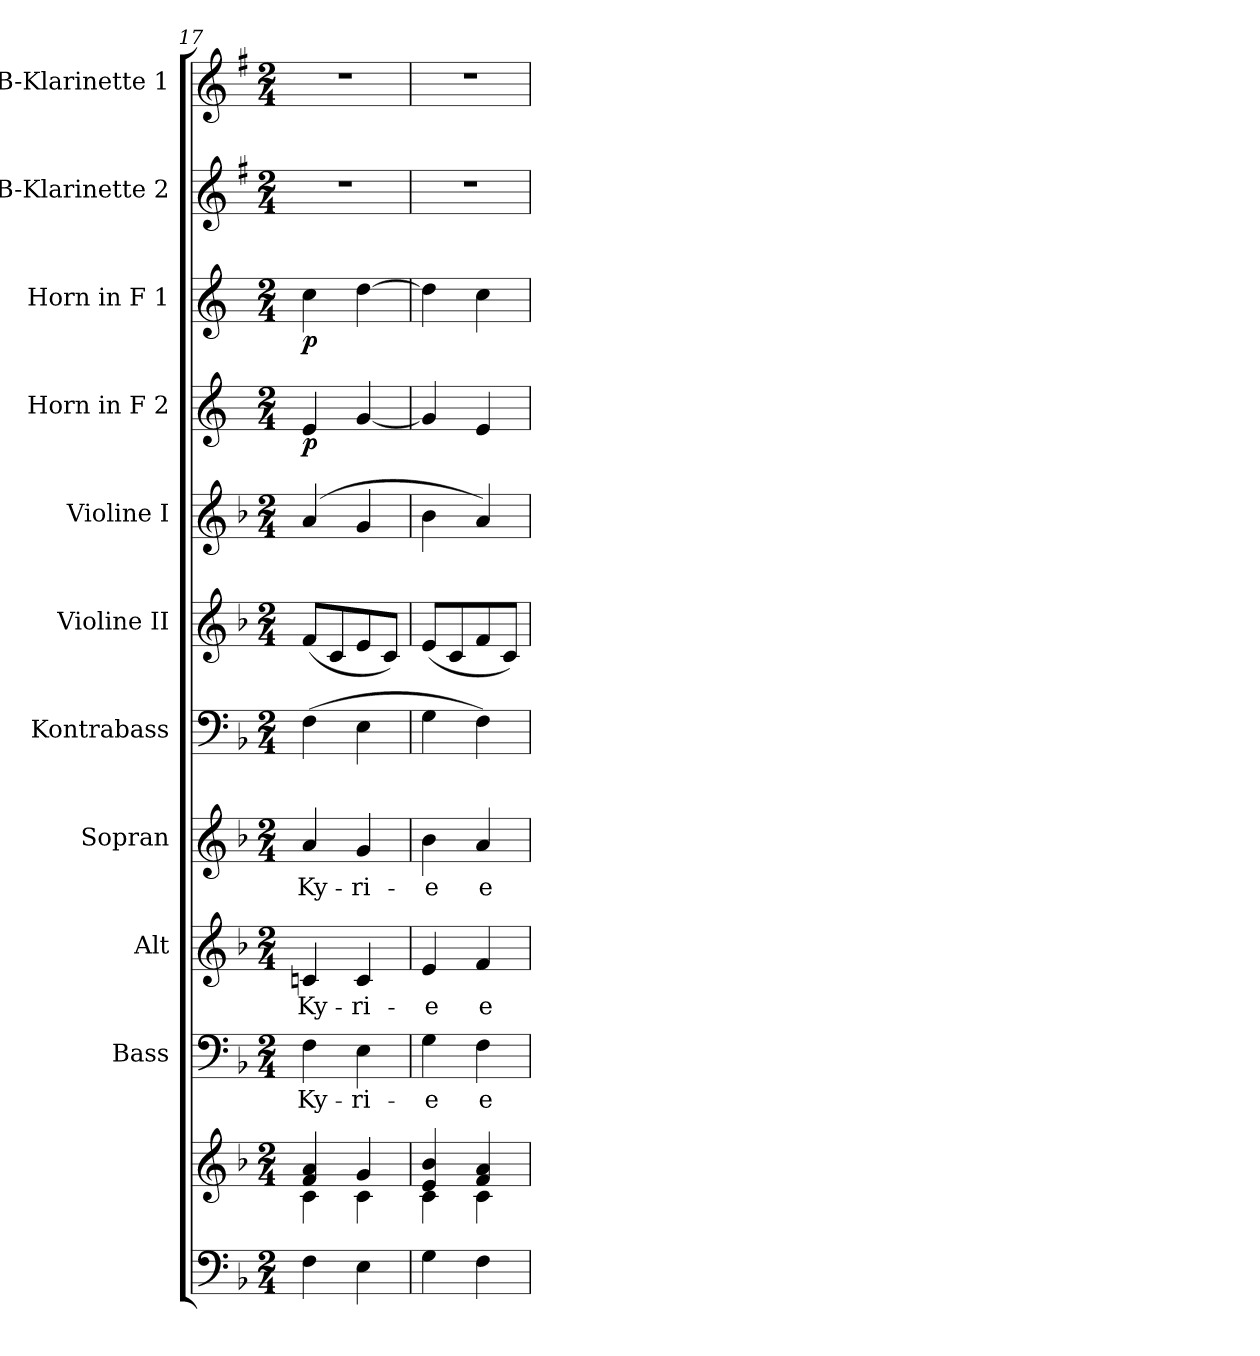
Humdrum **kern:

**kern	**kern	**kern	**text	**kern	**text	**kern	**text	**kern	**kern	**kern	**kern	**dynam	**kern	**dynam	**kern	**kern
*part11	*part11	*part10	*part10	*part9	*part9	*part8	*part8	*part7	*part6	*part5	*part4	*part4	*part3	*part3	*part2	*part1
*staff12	*staff11	*staff10	*staff10	*staff9	*staff9	*staff8	*staff8	*staff7	*staff6	*staff5	*staff4	*staff4	*staff3	*staff3	*staff2	*staff1
*	*	*I"Bass	*	*I"Alt	*	*I"Sopran	*	*I"Kontrabass	*I"Violine II	*I"Violine I	*I"Horn in F 2	*	*I"Horn in F 1	*	*I"B-Klarinette 2	*I"B-Klarinette 1
*	*	*I'B.	*	*I'A.	*	*I'S.	*	*I'Kb.	*I'Vl. II	*I'Vl. I	*	*	*	*	*I'B Kl. 2	*I'B Kl. 1
*clefF4	*clefG2	*clefF4	*	*clefG2	*	*clefG2	*	*clefF4	*clefG2	*clefG2	*clefG2	*	*clefG2	*	*clefG2	*clefG2
*	*	*	*	*	*	*	*	*ITrd7c12	*	*	*ITrd4c7	*	*ITrd4c7	*	*ITrd1c2	*ITrd1c2
*k[b-]	*k[b-]	*k[b-]	*	*k[b-]	*	*k[b-]	*	*k[b-]	*k[b-]	*k[b-]	*k[b-]	*	*k[b-]	*	*k[b-]	*k[b-]
*F:	*F:	*F:	*	*F:	*	*F:	*	*F:	*F:	*F:	*F:	*	*F:	*	*F:	*F:
*M2/4	*M2/4	*M2/4	*	*M2/4	*	*M2/4	*	*M2/4	*M2/4	*M2/4	*M2/4	*	*M2/4	*	*M2/4	*M2/4
=17	=17	=17	=17	=17	=17	=17	=17	=17	=17	=17	=17	=17	=17	=17	=17	=17
*	*^	*	*	*	*	*	*	*	*	*	*	*	*	*	*	*
!	!	!	!	!LO:LY:b	!	!LO:LY:b	!	!LO:LY:b	!	!	!	!	!LO:DY:b	!	!LO:DY:b	!	!
4F\	4f/ 4a/	4c\	4F\	Ky-	4cn/	Ky-	4a/	Ky-	(>4FF\	(<8f/L	(4a/	4A/	p	4f\	p	2r	2r
.	.	.	.	.	.	.	.	.	.	8c/	.	.	.	.	.	.	.
!	!	!	!	!LO:LY:b	!	!LO:LY:b	!	!LO:LY:b	!	!	!	!	!	!	!	!	!
4E\	4g/	4c\	4E\	-ri-	4c/	-ri-	4g/	-ri-	4EE\	8e/	4g/	[4c/	.	[4g\	.	.	.
.	.	.	.	.	.	.	.	.	.	8c/J)	.	.	.	.	.	.	.
=18	=18	=18	=18	=18	=18	=18	=18	=18	=18	=18	=18	=18	=18	=18	=18	=18	=18
!	!	!	!	!LO:LY:b	!	!LO:LY:b	!	!LO:LY:b	!	!	!	!	!	!	!	!	!
4G\	4e/ 4b-/	4c\	4G\	-e	4e/	-e	4b-\	-e	4GG\	(<8e/L	4b-\	4c/]	.	4g\]	.	2r	2r
.	.	.	.	.	.	.	.	.	.	8c/	.	.	.	.	.	.	.
!	!	!	!	!LO:LY:b	!	!LO:LY:b	!	!LO:LY:b	!	!	!	!	!	!	!	!	!
4F\	4f/ 4a/	4c\	4F\	e-	4f/	e-	4a/	e-	4FF\)	8f/	4a/)	4A/	.	4f\	.	.	.
.	.	.	.	.	.	.	.	.	.	8c/J)	.	.	.	.	.	.	.
*	*v	*v	*	*	*	*	*	*	*	*	*	*	*	*	*	*	*
=	=	=	=	=	=	=	=	=	=	=	=	=	=	=	=	=
*-	*-	*-	*-	*-	*-	*-	*-	*-	*-	*-	*-	*-	*-	*-	*-	*-
